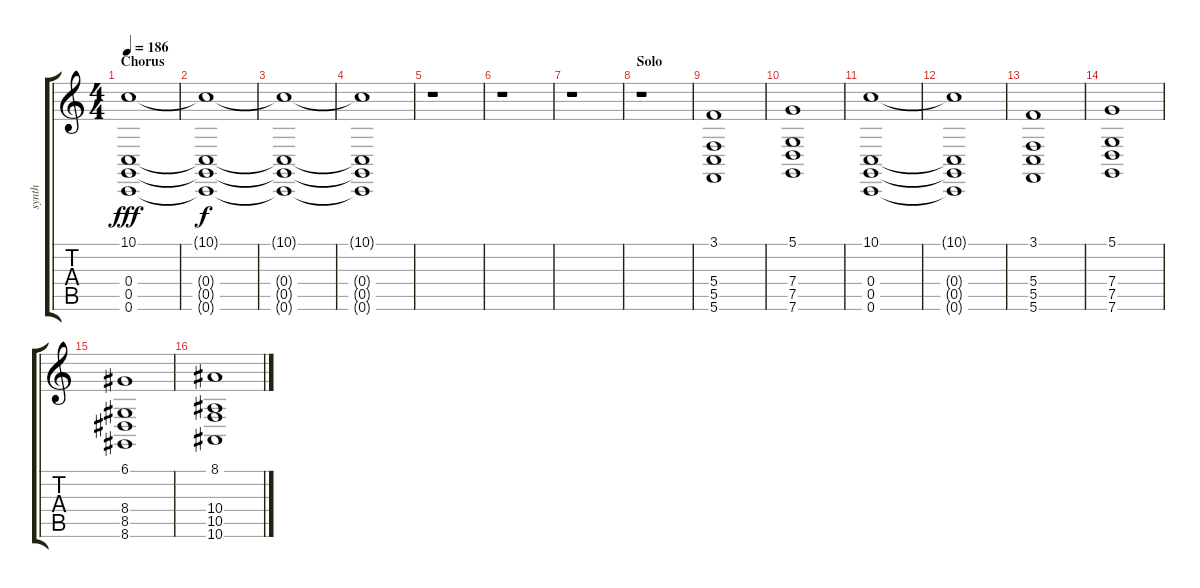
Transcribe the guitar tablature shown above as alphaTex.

\track ("synth" "synth") {instrument synthstrings1}
\staff {score tabs}
\tuning (D4 A3 F3 C3 G2 C2) {hide}
\ts (4 4)
\section ("" "Chorus")
\tempo 186
\clef g2
\ks c
(10.1 0.4 0.5 0.6).1{dy fff volume 0} |
(10.1{t} 0.4{t} 0.5{t} 0.6{t}).1{dy f} |
(10.1{t} 0.4{t} 0.5{t} 0.6{t}).1 |
(10.1{t} 0.4{t} 0.5{t} 0.6{t}).1 |
r.1{volume 12} |
r.1 |
r.1 |
\section ("" "Solo")
r.1 |
(3.1 5.4 5.5 5.6).1 |
(5.1 7.4 7.5 7.6).1 |
(10.1 0.4 0.5 0.6).1 |
(10.1{t} 0.4{t} 0.5{t} 0.6{t}).1 |
(3.1 5.4 5.5 5.6).1 |
(5.1 7.4 7.5 7.6).1 |
(6.1 8.4 8.5 8.6).1 |
(8.1 10.4 10.5 10.6).1
